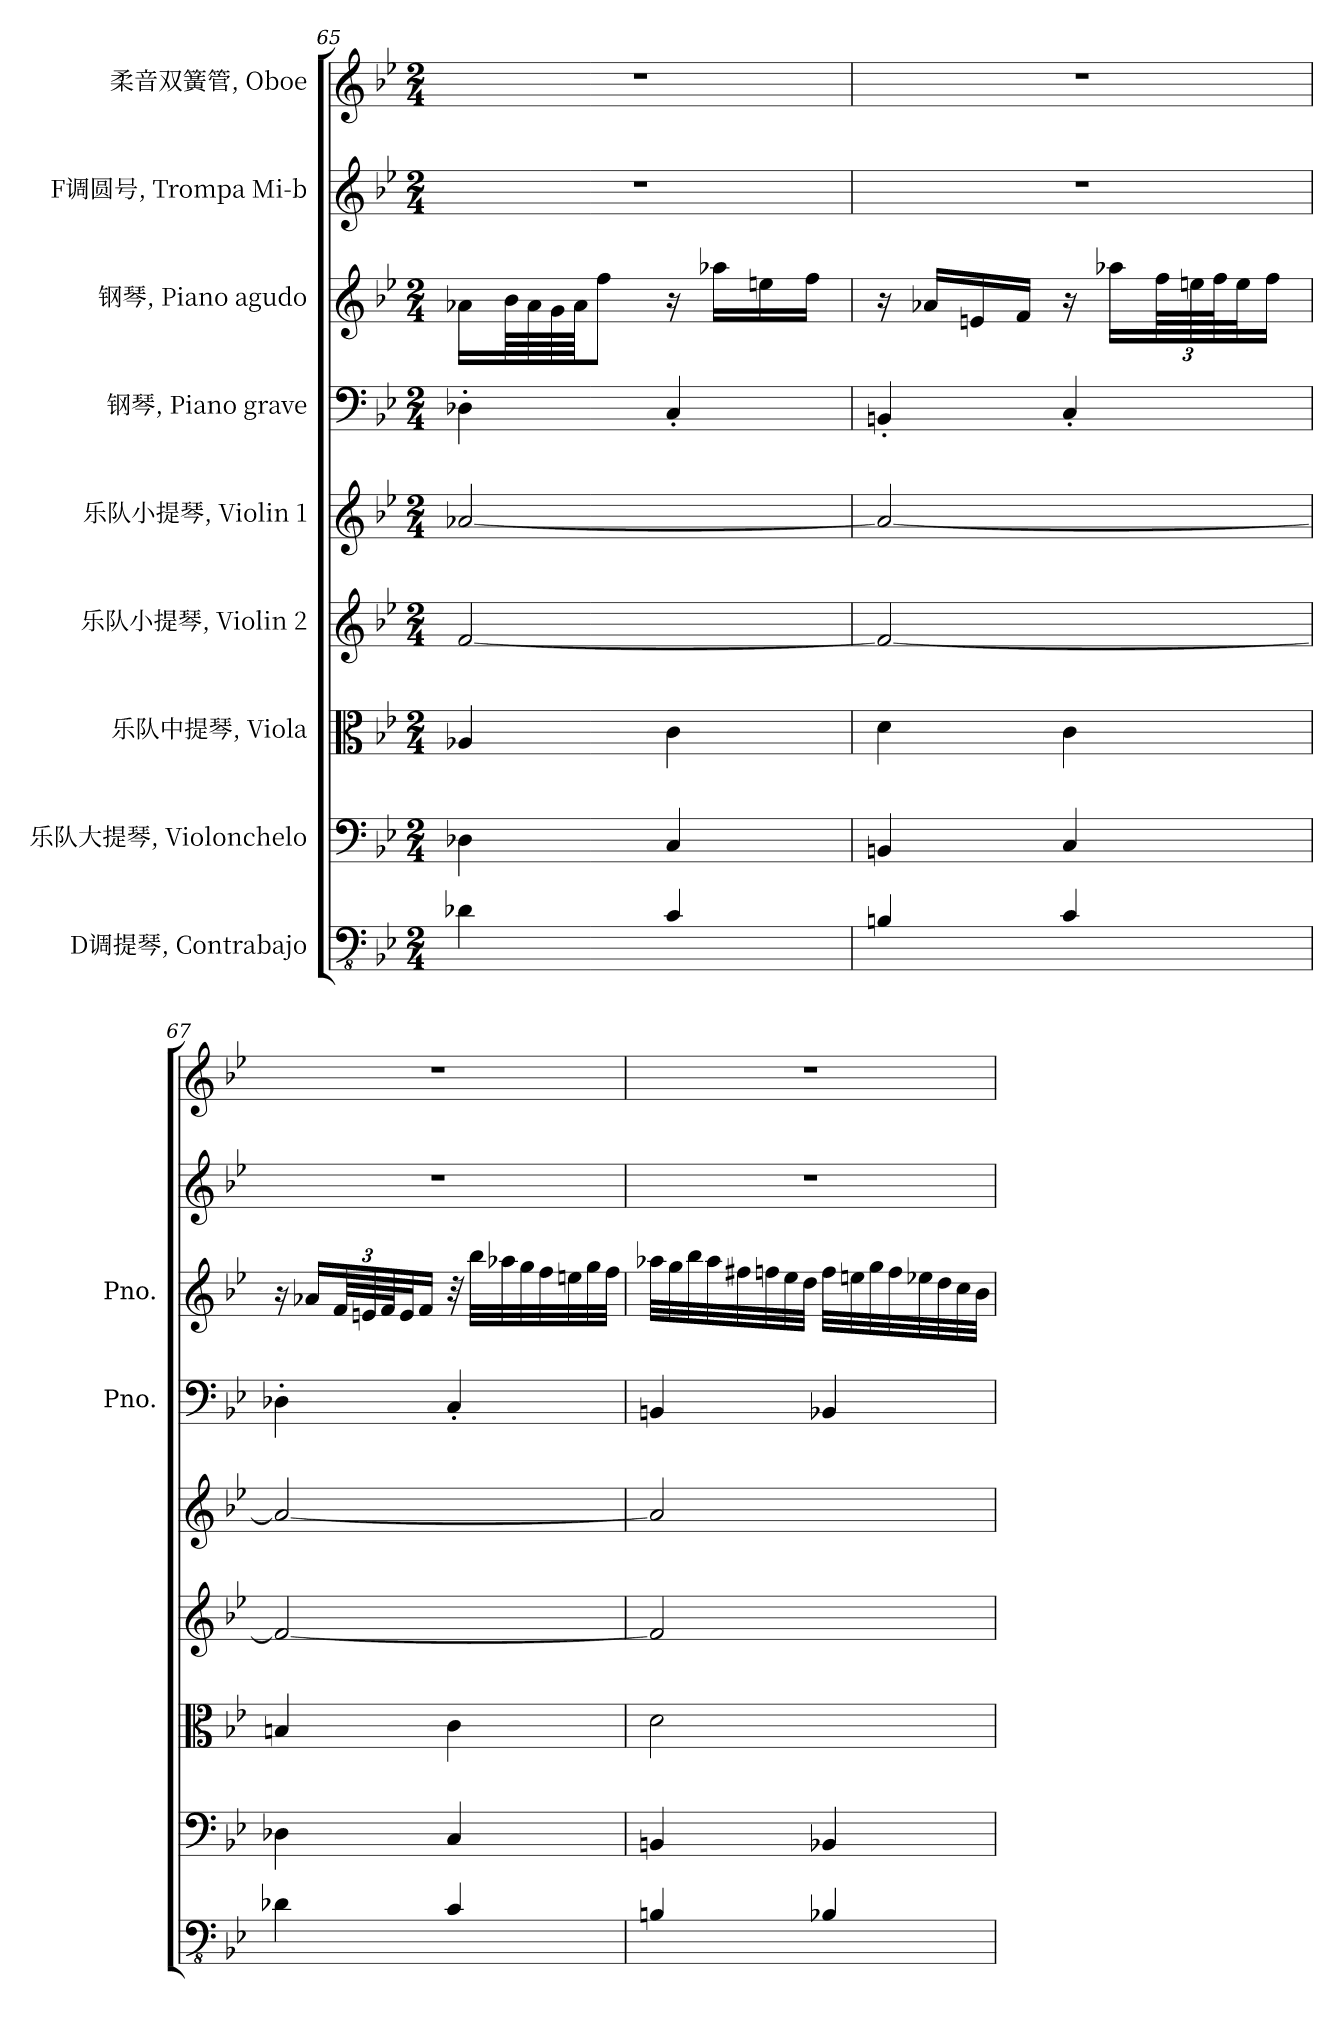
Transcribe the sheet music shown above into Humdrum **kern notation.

**kern	**kern	**kern	**kern	**kern	**kern	**kern	**kern	**kern
*part9	*part8	*part7	*part6	*part5	*part4	*part3	*part2	*part1
*staff9	*staff8	*staff7	*staff6	*staff5	*staff4	*staff3	*staff2	*staff1
*I"D调提琴, Contrabajo	*I"乐队大提琴, Violonchelo	*I"乐队中提琴, Viola	*I"乐队小提琴, Violin 2	*I"乐队小提琴, Violin 1	*I"钢琴, Piano grave	*I"钢琴, Piano agudo	*I"F调圆号, Trompa Mi-b	*I"柔音双簧管, Oboe
*	*	*	*	*	*I'Pno.	*I'Pno.	*	*
*clefFv4	*clefF4	*clefC3	*clefG2	*clefG2	*clefF4	*clefG2	*clefG2	*clefG2
*ITrd7c12	*	*	*	*	*	*	*ITrd4c7	*ITrd2c3
*k[b-e-]	*k[b-e-]	*k[b-e-]	*k[b-e-]	*k[b-e-]	*k[b-e-]	*k[b-e-]	*k[b-e-a-]	*k[f#]
*M2/4	*M2/4	*M2/4	*M2/4	*M2/4	*M2/4	*M2/4	*M2/4	*M2/4
=65	=65	=65	=65	=65	=65	=65	=65	=65
4DD-X\	4D-X\	4A-X/	[2f/	[2a-X/	4D-X'\	16a-X\LL	2r	2r
.	.	.	.	.	.	64b-\LL	.	.
.	.	.	.	.	.	64a-\	.	.
.	.	.	.	.	.	64g\	.	.
.	.	.	.	.	.	64a-\JJJ	.	.
.	.	.	.	.	.	8ff\J	.	.
4CC/	4C/	4c\	.	.	4C'/	16r	.	.
.	.	.	.	.	.	16aa-X\LL	.	.
.	.	.	.	.	.	16een\	.	.
.	.	.	.	.	.	16ff\JJ	.	.
!!LO:PB:g=z
=66	=66	=66	=66	=66	=66	=66	=66	=66
4BBBn/	4BBn/	4d\	2f/_	2a-/_	4BBn'/	16r	2r	2r
.	.	.	.	.	.	16a-X/LL	.	.
.	.	.	.	.	.	16en/	.	.
.	.	.	.	.	.	16f/JJ	.	.
4CC/	4C/	4c\	.	.	4C'/	16r	.	.
.	.	.	.	.	.	16aa-X\LL	.	.
*	*	*	*	*	*	*Xbrackettup	*	*
.	.	.	.	.	.	96ff\LL	.	.
.	.	.	.	.	.	96een\	.	.
.	.	.	.	.	.	96ff\J	.	.
.	.	.	.	.	.	32ee\J	.	.
.	.	.	.	.	.	16ff\JJ	.	.
=67	=67	=67	=67	=67	=67	=67	=67	=67
4DD-X\	4D-X\	4Bn/	2f/_	2a-/_	4D-X'\	16r	2r	2r
.	.	.	.	.	.	16a-X/LL	.	.
.	.	.	.	.	.	96f/LL	.	.
.	.	.	.	.	.	96en/	.	.
.	.	.	.	.	.	96f/J	.	.
.	.	.	.	.	.	32e/J	.	.
.	.	.	.	.	.	16f/JJ	.	.
4CC/	4C/	4c\	.	.	4C'/	32r	.	.
.	.	.	.	.	.	32bb-\LLL	.	.
.	.	.	.	.	.	32aa-X\	.	.
.	.	.	.	.	.	32gg\	.	.
.	.	.	.	.	.	32ff\	.	.
.	.	.	.	.	.	32een\	.	.
.	.	.	.	.	.	32gg\	.	.
.	.	.	.	.	.	32ff\JJJ	.	.
!!LO:PB:g=z
=68	=68	=68	=68	=68	=68	=68	=68	=68
*	*	*	*	*	*	*	*	*MM37
4BBBn/	4BBn/	2d\	2f/]	2a-/]	4BBn/	32aa-X\LLL	2r	2r
.	.	.	.	.	.	32gg\	.	.
.	.	.	.	.	.	32bb-\	.	.
.	.	.	.	.	.	32aa-\	.	.
.	.	.	.	.	.	32ff#X\	.	.
.	.	.	.	.	.	32ffn\	.	.
.	.	.	.	.	.	32ee-\	.	.
.	.	.	.	.	.	32dd\JJJ	.	.
4BBB-X/	4BB-X/	.	.	.	4BB-X/	32ff\LLL	.	.
.	.	.	.	.	.	32een\	.	.
.	.	.	.	.	.	32gg\	.	.
.	.	.	.	.	.	32ff\	.	.
.	.	.	.	.	.	32ee-X\	.	.
.	.	.	.	.	.	32dd\	.	.
.	.	.	.	.	.	32cc\	.	.
.	.	.	.	.	.	32b-\JJJ	.	.
=	=	=	=	=	=	=	=	=
*-	*-	*-	*-	*-	*-	*-	*-	*-
